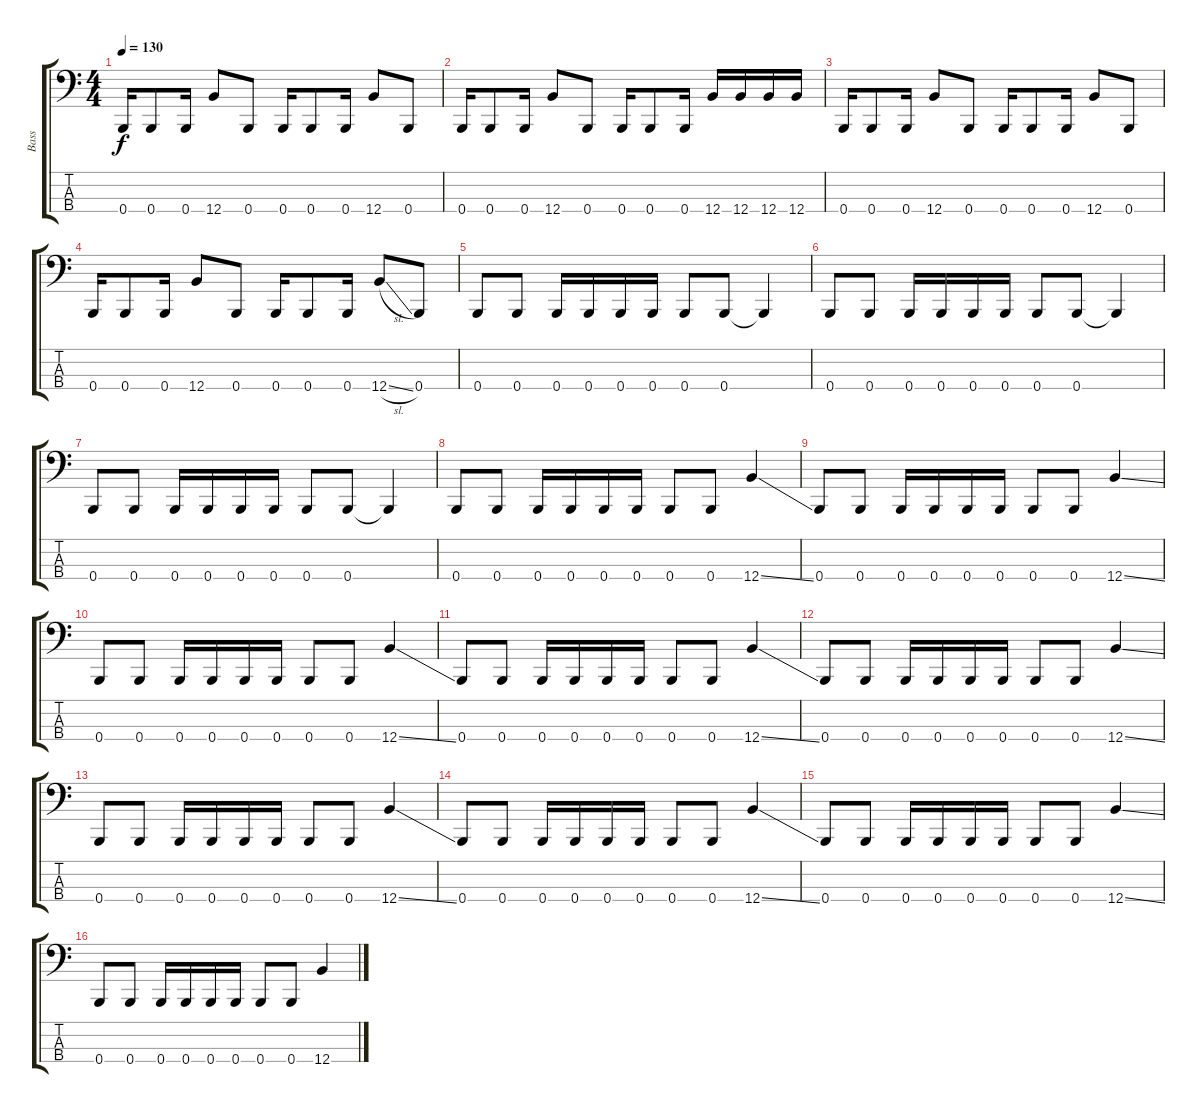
\track ("Bass" "Bass") {instrument electricbasspick}
\staff {score tabs}
\tuning (E2 B1 Gb1 B0) {hide}
\ts (4 4)
\tempo 130
\clef f4
\ks c
0.4.16{dy f} 0.4.8 0.4.16 12.4.8 0.4.8 0.4.16 0.4.8 0.4.16 12.4.8 0.4.8 |
0.4.16 0.4.8 0.4.16 12.4.8 0.4.8 0.4.16 0.4.8 0.4.16 12.4.16 12.4.16 12.4.16 12.4.16 |
0.4.16 0.4.8 0.4.16 12.4.8 0.4.8 0.4.16 0.4.8 0.4.16 12.4.8 0.4.8 |
0.4.16 0.4.8 0.4.16 12.4.8 0.4.8 0.4.16 0.4.8 0.4.16 12.4{sl}.8 0.4.8 |
0.4.8 0.4.8 0.4.16 0.4.16 0.4.16 0.4.16 0.4.8 0.4.8 0.4{t}.4 |
0.4.8 0.4.8 0.4.16 0.4.16 0.4.16 0.4.16 0.4.8 0.4.8 0.4{t}.4 |
0.4.8 0.4.8 0.4.16 0.4.16 0.4.16 0.4.16 0.4.8 0.4.8 0.4{t}.4 |
0.4.8 0.4.8 0.4.16 0.4.16 0.4.16 0.4.16 0.4.8 0.4.8 12.4{ss}.4 |
0.4.8 0.4.8 0.4.16 0.4.16 0.4.16 0.4.16 0.4.8 0.4.8 12.4{ss}.4 |
0.4.8 0.4.8 0.4.16 0.4.16 0.4.16 0.4.16 0.4.8 0.4.8 12.4{ss}.4 |
0.4.8 0.4.8 0.4.16 0.4.16 0.4.16 0.4.16 0.4.8 0.4.8 12.4{ss}.4 |
0.4.8 0.4.8 0.4.16 0.4.16 0.4.16 0.4.16 0.4.8 0.4.8 12.4{ss}.4 |
0.4.8 0.4.8 0.4.16 0.4.16 0.4.16 0.4.16 0.4.8 0.4.8 12.4{ss}.4 |
0.4.8 0.4.8 0.4.16 0.4.16 0.4.16 0.4.16 0.4.8 0.4.8 12.4{ss}.4 |
0.4.8 0.4.8 0.4.16 0.4.16 0.4.16 0.4.16 0.4.8 0.4.8 12.4{ss}.4 |
0.4.8 0.4.8 0.4.16 0.4.16 0.4.16 0.4.16 0.4.8 0.4.8 12.4{ss}.4
